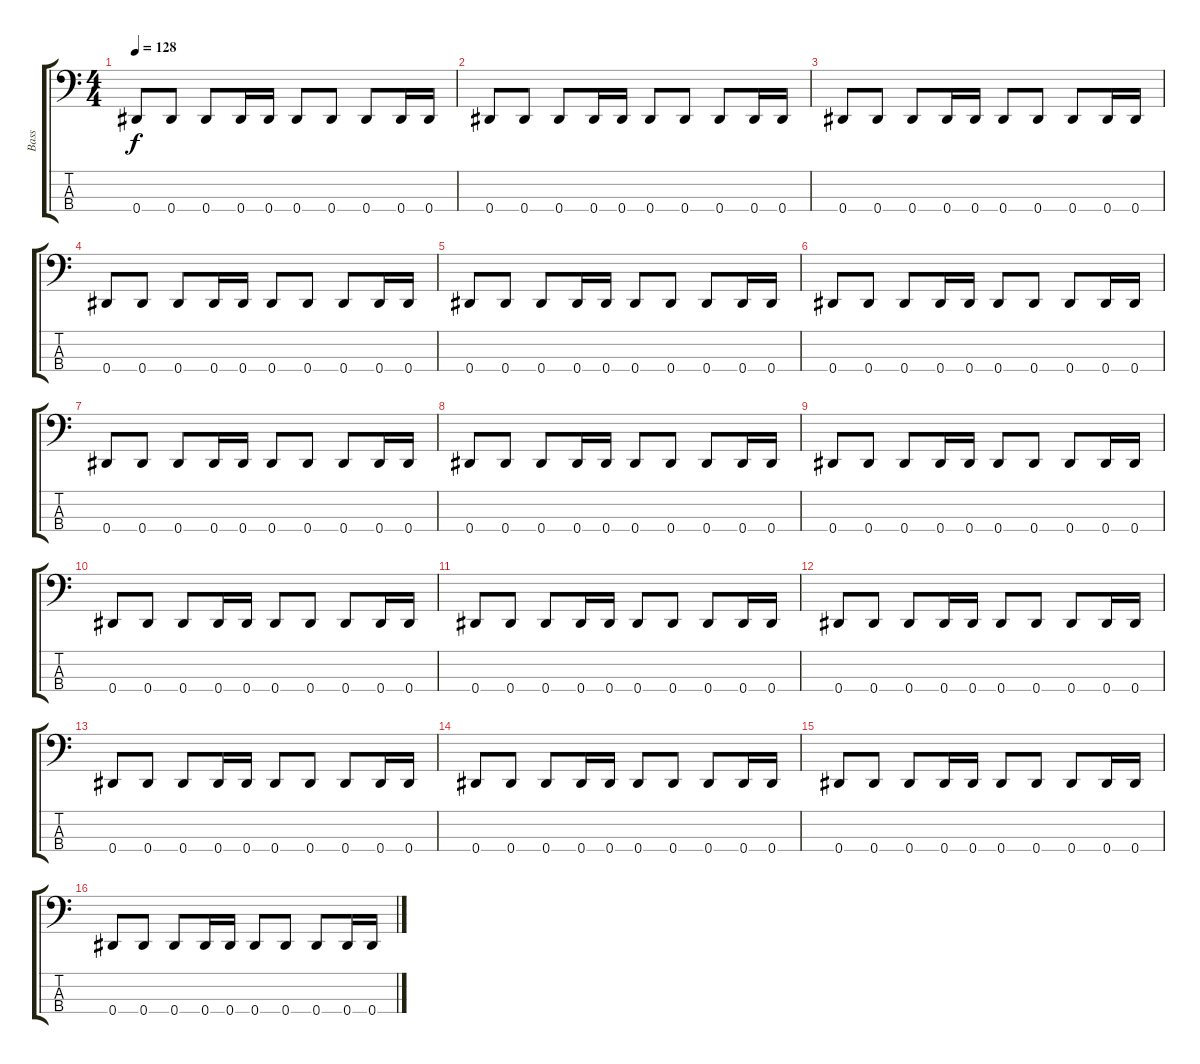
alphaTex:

\track ("Bass" "Bass") {instrument electricbassfinger}
\staff {score tabs}
\tuning (Gb2 Db2 Ab1 Eb1) {hide}
\ts (4 4)
\tempo 128
\clef f4
\ks c
0.4.8{dy f} 0.4.8 0.4.8 0.4.16 0.4.16 0.4.8 0.4.8 0.4.8 0.4.16 0.4.16 |
0.4.8 0.4.8 0.4.8 0.4.16 0.4.16 0.4.8 0.4.8 0.4.8 0.4.16 0.4.16 |
0.4.8 0.4.8 0.4.8 0.4.16 0.4.16 0.4.8 0.4.8 0.4.8 0.4.16 0.4.16 |
0.4.8 0.4.8 0.4.8 0.4.16 0.4.16 0.4.8 0.4.8 0.4.8 0.4.16 0.4.16 |
0.4.8 0.4.8 0.4.8 0.4.16 0.4.16 0.4.8 0.4.8 0.4.8 0.4.16 0.4.16 |
0.4.8 0.4.8 0.4.8 0.4.16 0.4.16 0.4.8 0.4.8 0.4.8 0.4.16 0.4.16 |
0.4.8 0.4.8 0.4.8 0.4.16 0.4.16 0.4.8 0.4.8 0.4.8 0.4.16 0.4.16 |
0.4.8 0.4.8 0.4.8 0.4.16 0.4.16 0.4.8 0.4.8 0.4.8 0.4.16 0.4.16 |
0.4.8 0.4.8 0.4.8 0.4.16 0.4.16 0.4.8 0.4.8 0.4.8 0.4.16 0.4.16 |
0.4.8 0.4.8 0.4.8 0.4.16 0.4.16 0.4.8 0.4.8 0.4.8 0.4.16 0.4.16 |
0.4.8 0.4.8 0.4.8 0.4.16 0.4.16 0.4.8 0.4.8 0.4.8 0.4.16 0.4.16 |
0.4.8 0.4.8 0.4.8 0.4.16 0.4.16 0.4.8 0.4.8 0.4.8 0.4.16 0.4.16 |
0.4.8 0.4.8 0.4.8 0.4.16 0.4.16 0.4.8 0.4.8 0.4.8 0.4.16 0.4.16 |
0.4.8 0.4.8 0.4.8 0.4.16 0.4.16 0.4.8 0.4.8 0.4.8 0.4.16 0.4.16 |
0.4.8 0.4.8 0.4.8 0.4.16 0.4.16 0.4.8 0.4.8 0.4.8 0.4.16 0.4.16 |
\section ("" "")
0.4.8 0.4.8 0.4.8 0.4.16 0.4.16 0.4.8 0.4.8 0.4.8 0.4.16 0.4.16
